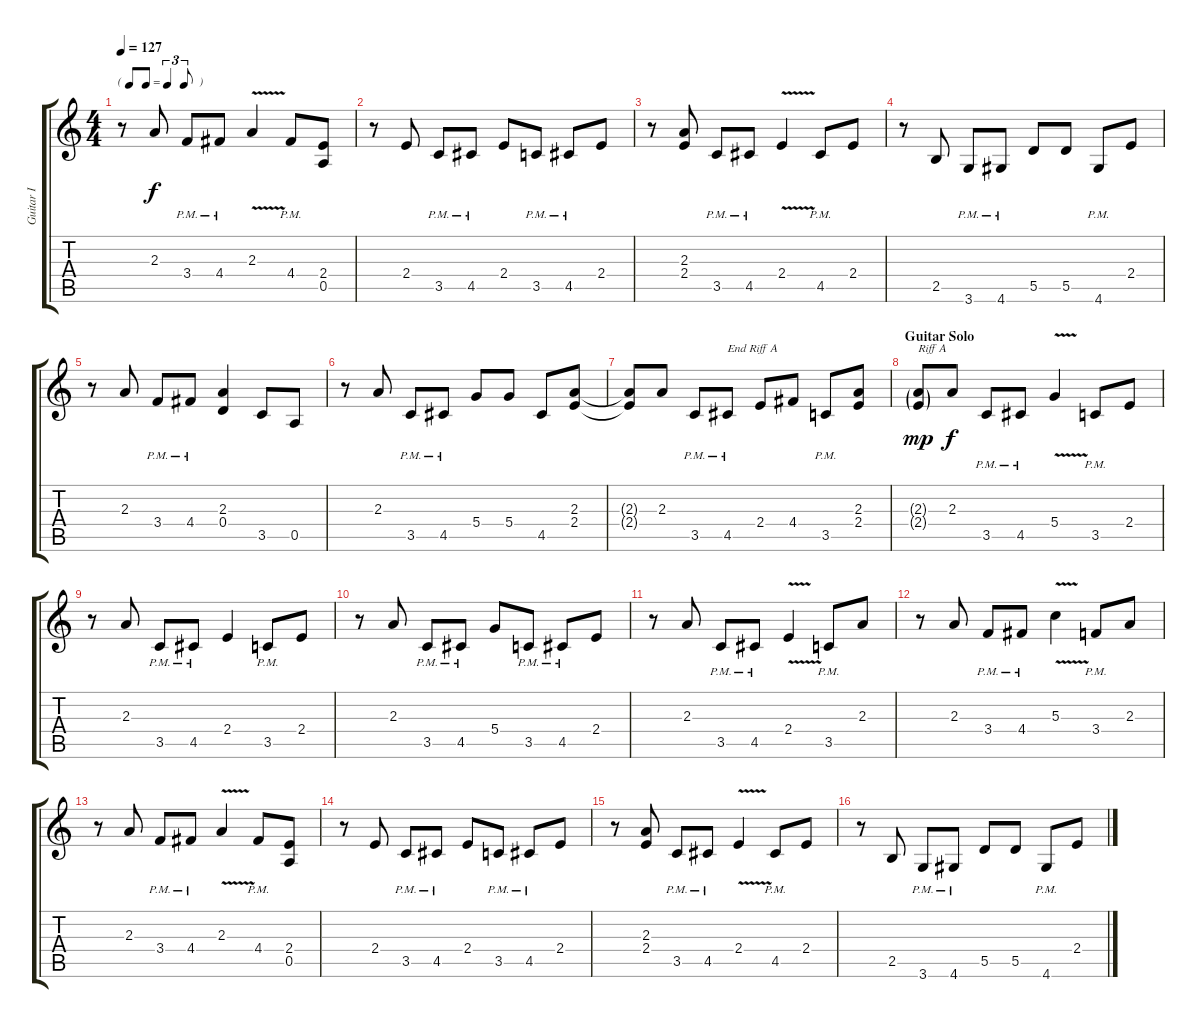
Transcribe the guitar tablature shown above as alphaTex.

\track ("Guitar I" "Guitar I") {instrument distortionguitar}
\staff {score tabs}
\tuning (E4 B3 G3 D3 A2 E2) {hide}
\ts (4 4)
\tf triplet8th
\tempo 127
\clef g2
\ks c
r.8{dy f} 2.3.8 3.4{pm}.8 4.4{pm}.8 2.3{v}.4 4.4{pm}.8 (2.4 0.5).8 |
r.8 2.4.8 3.5{pm}.8 4.5{pm}.8 2.4.8 3.5{pm}.8 4.5{pm}.8 2.4.8 |
r.8 (2.3 2.4).8 3.5{pm}.8 4.5{pm}.8 2.4{v}.4 4.5{pm}.8 2.4.8 |
r.8 2.5.8 3.6{pm}.8 4.6{pm}.8 5.5.8 5.5.8 4.6{pm}.8 2.4.8 |
r.8 2.3.8 3.4{pm}.8 4.4{pm}.8 (2.3 0.4).4 3.5.8 0.5.8 |
r.8 2.3.8 3.5{pm}.8 4.5{pm}.8 5.4.8 5.4.8 4.5.8 (2.3 2.4).8 |
(2.3{t} 2.4{t}).8 2.3.8 3.5{pm}.8 4.5{pm}.8{txt "End Riff A"} 2.4.8 4.4.8 3.5{pm}.8 (2.3 2.4).8 |
\section ("" "Guitar Solo")
(2.3{g} 2.4{g}).8{txt "Riff A" dy mp} 2.3.8{dy f} 3.5{pm}.8 4.5{pm}.8 5.4{v}.4 3.5{pm}.8 2.4.8 |
r.8 2.3.8 3.5{pm}.8 4.5{pm}.8 2.4.4 3.5{pm}.8 2.4.8 |
r.8 2.3.8 3.5{pm}.8 4.5{pm}.8 5.4.8 3.5{pm}.8 4.5{pm}.8 2.4.8 |
r.8 2.3.8 3.5{pm}.8 4.5{pm}.8 2.4{v}.4 3.5{pm}.8 2.3.8 |
r.8 2.3.8 3.4{pm}.8 4.4{pm}.8 5.3{v}.4 3.4{pm}.8 2.3.8 |
r.8 2.3.8 3.4{pm}.8 4.4{pm}.8 2.3{v}.4 4.4{pm}.8 (2.4 0.5).8 |
r.8 2.4.8 3.5{pm}.8 4.5{pm}.8 2.4.8 3.5{pm}.8 4.5{pm}.8 2.4.8 |
r.8 (2.3 2.4).8 3.5{pm}.8 4.5{pm}.8 2.4{v}.4 4.5{pm}.8 2.4.8 |
r.8 2.5.8 3.6{pm}.8 4.6{pm}.8 5.5.8 5.5.8 4.6{pm}.8 2.4.8
